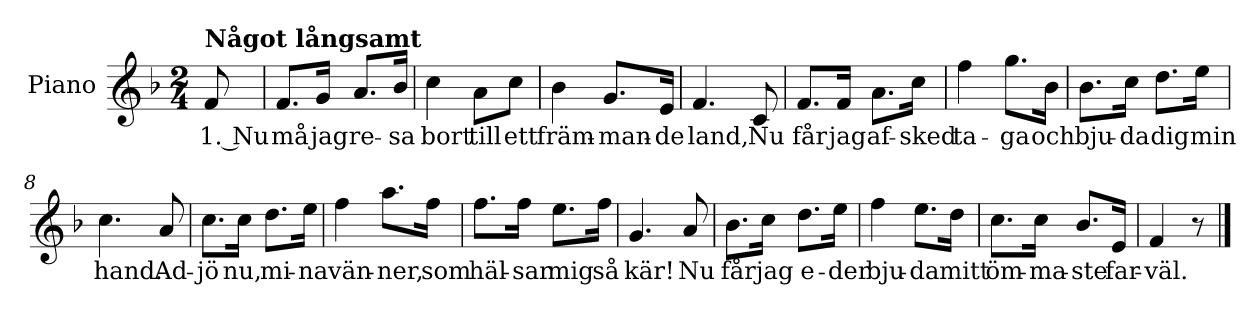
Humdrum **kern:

**kern	**text
*part1	*part1
*staff1	*staff1
*I"Piano	*
*I'Pno.	*
*clefG2	*
*k[b-]	*
*M2/4	*
=	=
!LO:TX:a:B:t=Något långsamt	!
!	!LO:LY:b
8f/	1. Nu
=1	=1
!	!LO:LY:b
8.f/L	må
!	!LO:LY:b
16g/Jk	jag
!	!LO:LY:b
8.a/L	re-
!	!LO:LY:b
16b-/Jk	-sa
=2	=2
!	!LO:LY:b
4cc\	bort
!	!LO:LY:b
8a\L	till
!	!LO:LY:b
8cc\J	ett
=3	=3
!	!LO:LY:b
4b-\	främ-
!	!LO:LY:b
8.g/L	-man-
!	!LO:LY:b
16e/Jk	-de
!!LO:LB:g=z
=4	=4
!	!LO:LY:b
4.f/	land,
!	!LO:LY:b
8c/	Nu
=5	=5
!	!LO:LY:b
8.f/L	får
!	!LO:LY:b
16f/Jk	jag
!	!LO:LY:b
8.a\L	af-
!	!LO:LY:b
16cc\Jk	-sked
=6	=6
!	!LO:LY:b
4ff\	ta-
!	!LO:LY:b
8.gg\L	-ga
!	!LO:LY:b
16b-\Jk	och
=7	=7
!	!LO:LY:b
8.b-\L	bju-
!	!LO:LY:b
16cc\Jk	-da
!	!LO:LY:b
8.dd\L	dig
!	!LO:LY:b
16ee\Jk	min
!!LO:LB:g=z
=8	=8
!	!LO:LY:b
4.cc\	hand.
!	!LO:LY:b
8a/	Ad-
=9	=9
!	!LO:LY:b
8.cc\L	-jö
!	!LO:LY:b
16cc\Jk	nu,
!	!LO:LY:b
8.dd\L	mi-
!	!LO:LY:b
16ee\Jk	-na
=10	=10
!	!LO:LY:b
4ff\	vän-
!	!LO:LY:b
8.aa\L	-ner,
!	!LO:LY:b
16ff\Jk	som
=11	=11
!	!LO:LY:b
8.ff\L	häl-
!	!LO:LY:b
16ff\Jk	-sar
!	!LO:LY:b
8.ee\L	mig
!	!LO:LY:b
16ff\Jk	så
!!LO:LB:g=z
=12	=12
!	!LO:LY:b
4.g/	kär!
!	!LO:LY:b
8a/	Nu
=13	=13
!	!LO:LY:b
8.b-\L	får
!	!LO:LY:b
16cc\Jk	jag
!	!LO:LY:b
8.dd\L	e-
!	!LO:LY:b
16ee\Jk	-der
=14	=14
!	!LO:LY:b
4ff\	bju-
!	!LO:LY:b
8.ee\L	-da
!	!LO:LY:b
16dd\Jk	mitt
=15	=15
!	!LO:LY:b
8.cc\L	öm-
!	!LO:LY:b
16cc\Jk	-ma-
!	!LO:LY:b
8.b-/L	-ste
!	!LO:LY:b
16e/Jk	far-
=16	=16
!	!LO:LY:b
4f/	-väl.
8r	.
==	==
*-	*-
